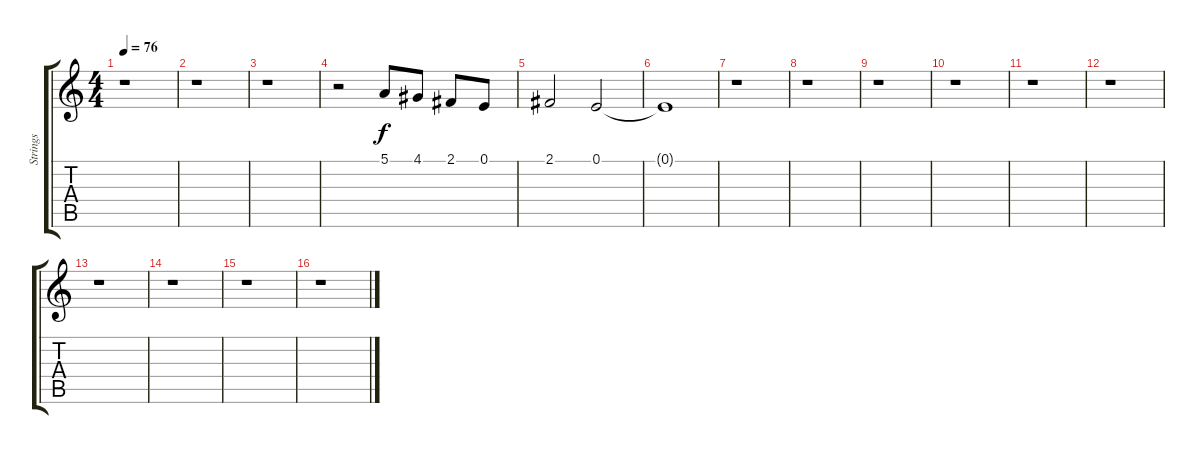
\track ("Strings" "Strings") {instrument synthstrings1}
\staff {score tabs}
\tuning (E4 B3 G3 D3 A2 E2) {hide}
\ts (4 4)
\tempo 76
\clef g2
\ks c
r.1{dy f} |
r.1 |
r.1 |
r.2 5.1.8 4.1.8 2.1.8 0.1.8 |
2.1.2 0.1.2 |
0.1{t}.1 |
r.1 |
r.1 |
r.1 |
r.1 |
r.1 |
r.1 |
r.1 |
r.1 |
r.1 |
r.1
